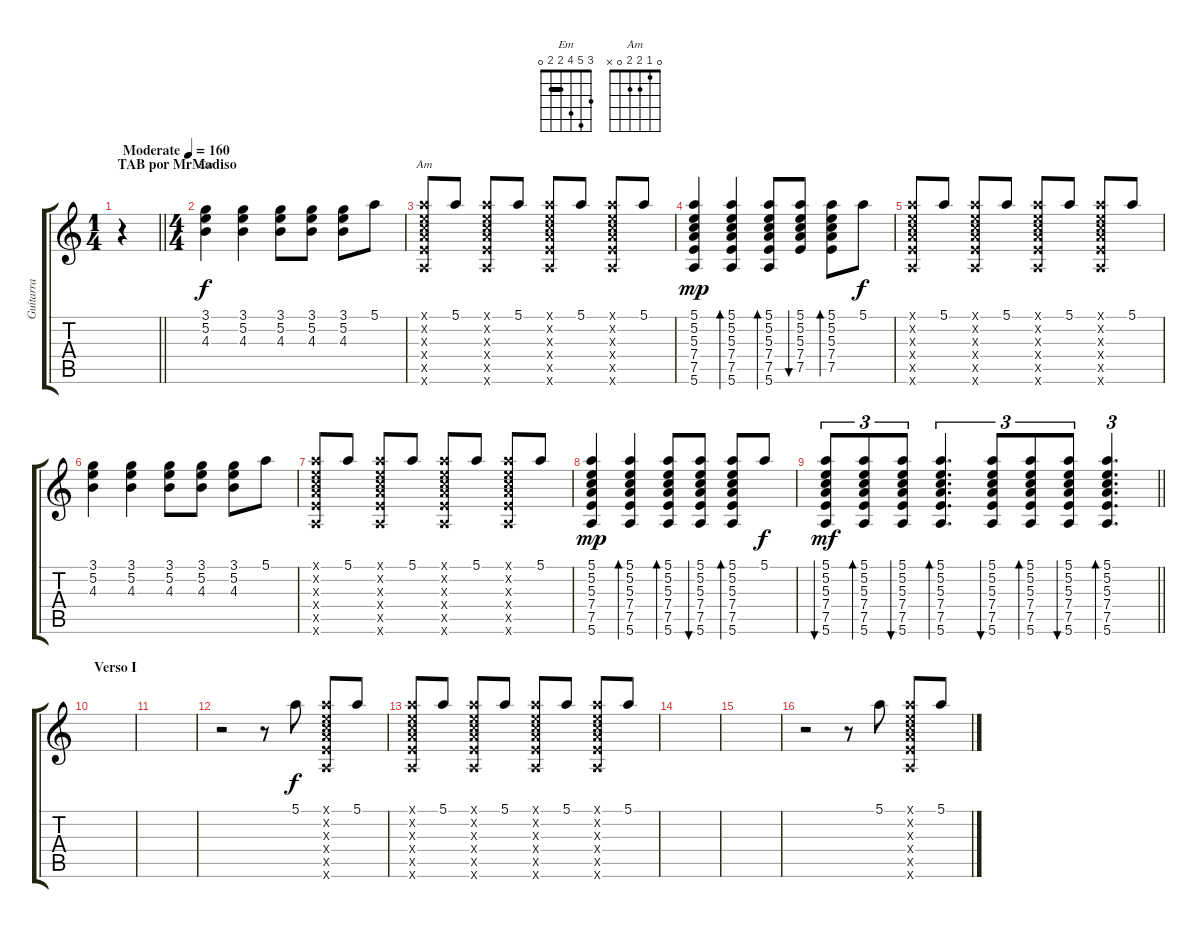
\track ("Guitarra" "Guitarra") {instrument acousticguitarsteel}
\staff {score tabs}
\tuning (E4 B3 G3 D3 A2 E2) {hide}
\chord ("Em" 3 5 4 2 2 0) {barre 2}
\chord ("Am" 0 1 2 2 0 x)
\ts (1 4)
\section ("" "TAB por MrMadiso")
\tempo (160 "Moderate")
\clef g2
\barLineRight lightlight
\ks c
r.4{dy f instrument acousticguitarsteel} |
\ts (4 4)
(3.1 5.2 4.3).4{ch "Em"} (3.1 5.2 4.3).4 (3.1 5.2 4.3).8 (3.1 5.2 4.3).8 (3.1 5.2 4.3).8 5.1.8 |
(5.1{x} 5.2{x} 5.3{x} 7.4{x} 7.5{x} 5.6{x}).8{ch "Am"} 5.1.8 (5.1{x} 5.2{x} 5.3{x} 7.4{x} 7.5{x} 5.6{x}).8 5.1.8 (5.1{x} 5.2{x} 5.3{x} 7.4{x} 7.5{x} 5.6{x}).8 5.1.8 (5.1{x} 5.2{x} 5.3{x} 7.4{x} 7.5{x} 5.6{x}).8 5.1.8 |
(5.1 5.2 5.3 7.4 7.5 5.6).4{dy mp} (5.1 5.2 5.3 7.4 7.5 5.6).4{bd 30} (5.1 5.2 5.3 7.4 7.5 5.6).8{bd 30} (5.1 5.2 5.3 7.4 7.5).8{bu 30} (5.1 5.2 5.3 7.4 7.5).8{bd 30} 5.1.8{dy f} |
(5.1{x} 5.2{x} 5.3{x} 7.4{x} 7.5{x} 5.6{x}).8 5.1.8 (5.1{x} 5.2{x} 5.3{x} 7.4{x} 7.5{x} 5.6{x}).8 5.1.8 (5.1{x} 5.2{x} 5.3{x} 7.4{x} 7.5{x} 5.6{x}).8 5.1.8 (5.1{x} 5.2{x} 5.3{x} 7.4{x} 7.5{x} 5.6{x}).8 5.1.8 |
(3.1 5.2 4.3).4 (3.1 5.2 4.3).4 (3.1 5.2 4.3).8 (3.1 5.2 4.3).8 (3.1 5.2 4.3).8 5.1.8 |
(5.1{x} 5.2{x} 5.3{x} 7.4{x} 7.5{x} 5.6{x}).8 5.1.8 (5.1{x} 5.2{x} 5.3{x} 7.4{x} 7.5{x} 5.6{x}).8 5.1.8 (5.1{x} 5.2{x} 5.3{x} 7.4{x} 7.5{x} 5.6{x}).8 5.1.8 (5.1{x} 5.2{x} 5.3{x} 7.4{x} 7.5{x} 5.6{x}).8 5.1.8 |
(5.1 5.2 5.3 7.4 7.5 5.6).4{dy mp} (5.1 5.2 5.3 7.4 7.5 5.6).4{bd 30} (5.1 5.2 5.3 7.4 7.5 5.6).8{bd 30} (5.1 5.2 5.3 7.4 7.5 5.6).8{bu 30} (5.1 5.2 5.3 7.4 7.5 5.6).8{bd 30} 5.1.8{dy f} |
\barLineRight lightlight
(5.1 5.2 5.3 7.4 7.5 5.6).8{tu (3 2) bu 30 dy mf} (5.1 5.2 5.3 7.4 7.5 5.6).8{tu (3 2) bd 30} (5.1 5.2 5.3 7.4 7.5 5.6).8{tu (3 2) bu 30} (5.1 5.2 5.3 7.4 7.5 5.6).4{d tu (3 2) bd 30} (5.1 5.2 5.3 7.4 7.5 5.6).8{tu (3 2) bu 30} (5.1 5.2 5.3 7.4 7.5 5.6).8{tu (3 2) bd 30} (5.1 5.2 5.3 7.4 7.5 5.6).8{tu (3 2) bu 30} (5.1 5.2 5.3 7.4 7.5 5.6).4{d tu (3 2) bd 30} |
\section ("" "Verso I")
|
|
r.2 r.8 5.1.8{dy f} (5.1{x} 5.2{x} 5.3{x} 7.4{x} 7.5{x} 5.6{x}).8 5.1.8 |
(5.1{x} 5.2{x} 5.3{x} 7.4{x} 7.5{x} 5.6{x}).8 5.1.8 (5.1{x} 5.2{x} 5.3{x} 7.4{x} 7.5{x} 5.6{x}).8 5.1.8 (5.1{x} 5.2{x} 5.3{x} 7.4{x} 7.5{x} 5.6{x}).8 5.1.8 (5.1{x} 5.2{x} 5.3{x} 7.4{x} 7.5{x} 5.6{x}).8 5.1.8 |
|
|
r.2 r.8 5.1.8 (5.1{x} 5.2{x} 5.3{x} 7.4{x} 7.5{x} 5.6{x}).8 5.1.8
